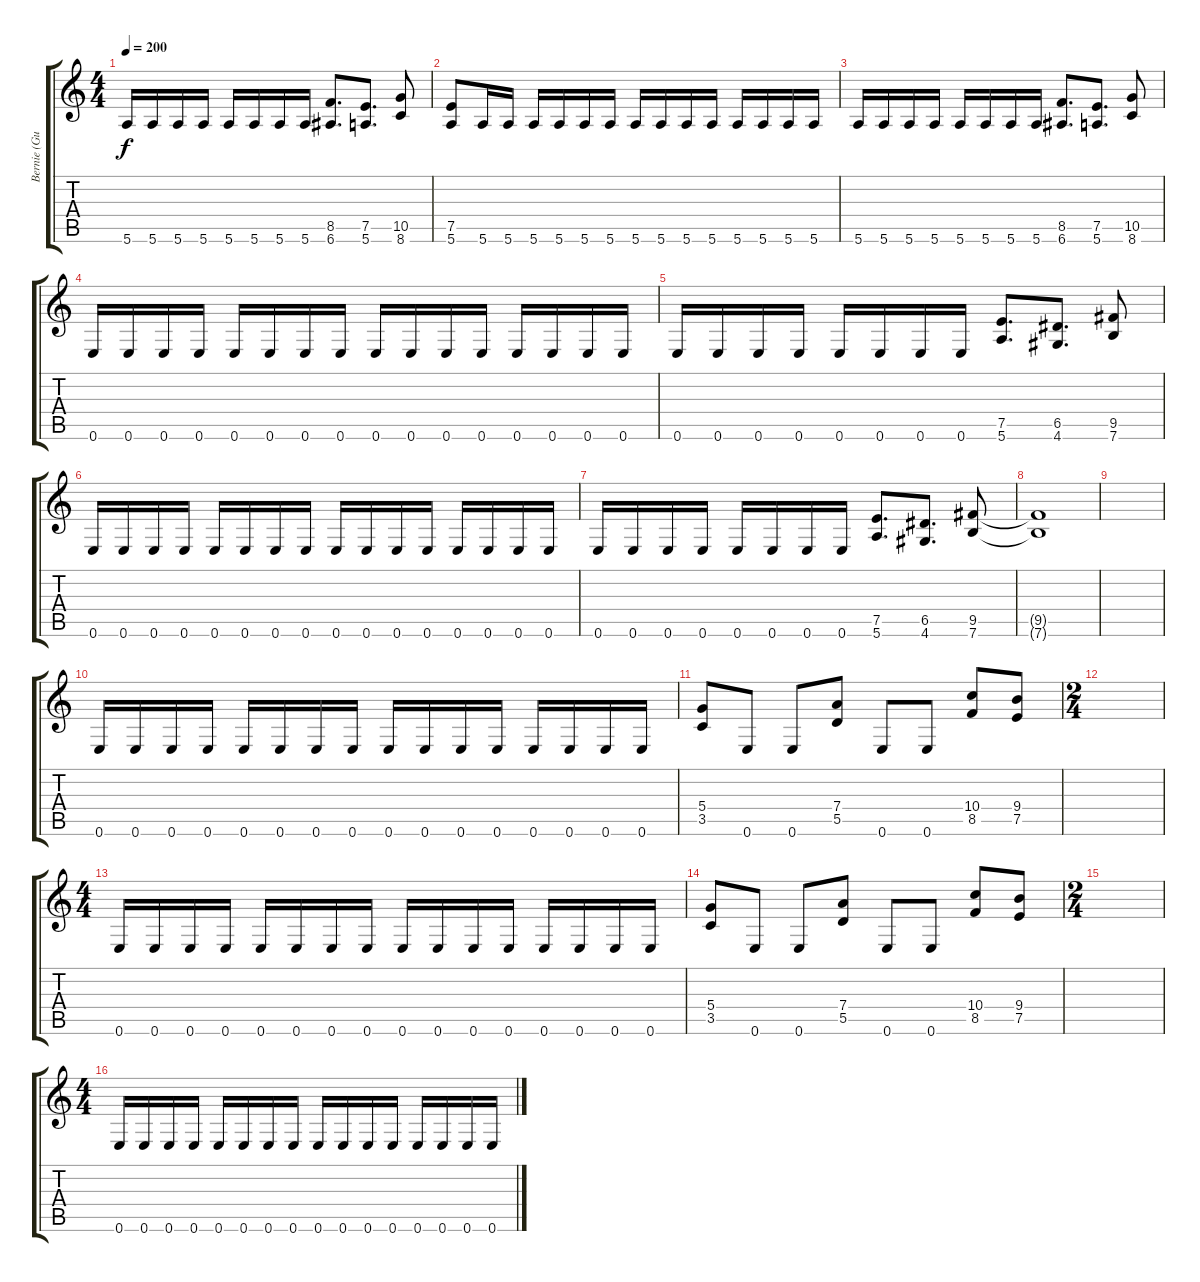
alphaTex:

\track ("Bernie (Guitar)" "Bernie (Gu") {instrument distortionguitar}
\staff {score tabs}
\tuning (E4 B3 G3 D3 A2 E2) {hide}
\ts (4 4)
\tempo 200
\clef g2
\ks c
5.6.16{dy f} 5.6.16 5.6.16 5.6.16 5.6.16 5.6.16 5.6.16 5.6.16 (8.5 6.6).8{d} (7.5 5.6).8{d} (10.5 8.6).8 |
(7.5 5.6).8 5.6.16 5.6.16 5.6.16 5.6.16 5.6.16 5.6.16 5.6.16 5.6.16 5.6.16 5.6.16 5.6.16 5.6.16 5.6.16 5.6.16 |
5.6.16 5.6.16 5.6.16 5.6.16 5.6.16 5.6.16 5.6.16 5.6.16 (8.5 6.6).8{d} (7.5 5.6).8{d} (10.5 8.6).8 |
0.6.16 0.6.16 0.6.16 0.6.16 0.6.16 0.6.16 0.6.16 0.6.16 0.6.16 0.6.16 0.6.16 0.6.16 0.6.16 0.6.16 0.6.16 0.6.16 |
0.6.16 0.6.16 0.6.16 0.6.16 0.6.16 0.6.16 0.6.16 0.6.16 (7.5 5.6).8{d} (6.5 4.6).8{d} (9.5 7.6).8 |
0.6.16 0.6.16 0.6.16 0.6.16 0.6.16 0.6.16 0.6.16 0.6.16 0.6.16 0.6.16 0.6.16 0.6.16 0.6.16 0.6.16 0.6.16 0.6.16 |
0.6.16 0.6.16 0.6.16 0.6.16 0.6.16 0.6.16 0.6.16 0.6.16 (7.5 5.6).8{d} (6.5 4.6).8{d} (9.5 7.6).8 |
(9.5{t} 7.6{t}).1 |
|
0.6.16 0.6.16 0.6.16 0.6.16 0.6.16 0.6.16 0.6.16 0.6.16 0.6.16 0.6.16 0.6.16 0.6.16 0.6.16 0.6.16 0.6.16 0.6.16 |
(5.4 3.5).8 0.6.8 0.6.8 (7.4 5.5).8 0.6.8 0.6.8 (10.4 8.5).8 (9.4 7.5).8 |
\ts (2 4)
|
\ts (4 4)
0.6.16 0.6.16 0.6.16 0.6.16 0.6.16 0.6.16 0.6.16 0.6.16 0.6.16 0.6.16 0.6.16 0.6.16 0.6.16 0.6.16 0.6.16 0.6.16 |
(5.4 3.5).8 0.6.8 0.6.8 (7.4 5.5).8 0.6.8 0.6.8 (10.4 8.5).8 (9.4 7.5).8 |
\ts (2 4)
|
\ts (4 4)
0.6.16 0.6.16 0.6.16 0.6.16 0.6.16 0.6.16 0.6.16 0.6.16 0.6.16 0.6.16 0.6.16 0.6.16 0.6.16 0.6.16 0.6.16 0.6.16
